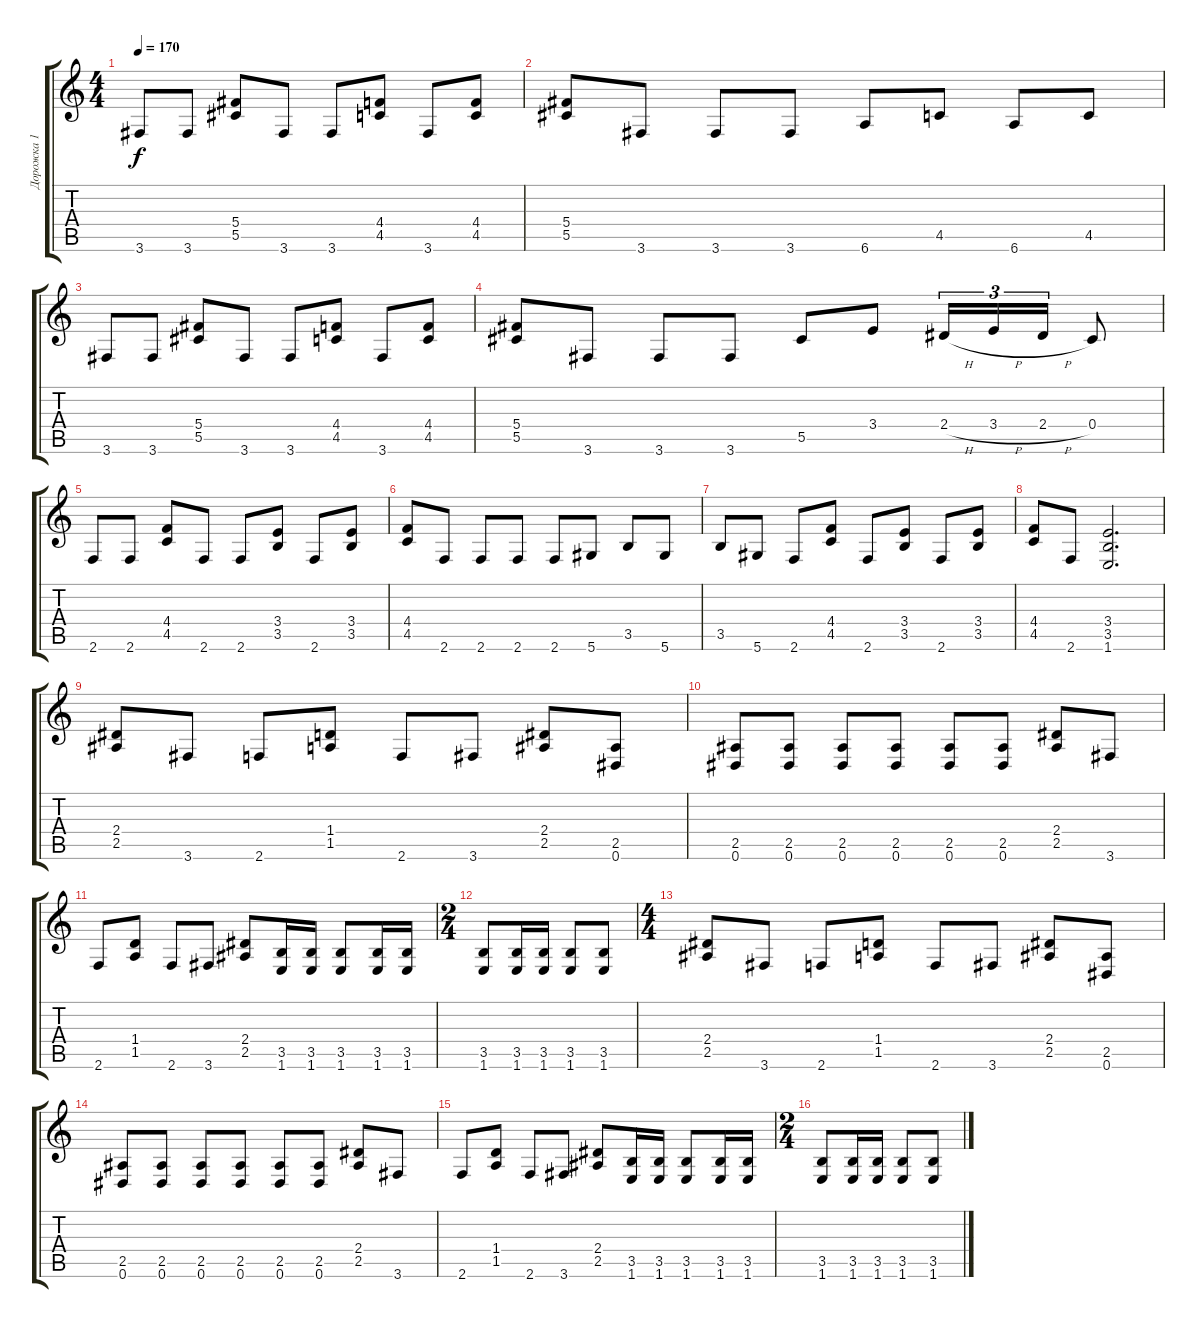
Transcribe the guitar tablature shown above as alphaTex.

\track ("Дорожка 1" "Дорожка 1") {instrument distortionguitar}
\staff {score tabs}
\tuning (Eb4 Bb3 Gb3 Db3 Ab2 Eb2) {hide}
\ts (4 4)
\tempo 170
\clef g2
\ks c
3.6.8{dy f} 3.6.8 (5.4 5.5).8 3.6.8 3.6.8 (4.4 4.5).8 3.6.8 (4.4 4.5).8 |
(5.4 5.5).8 3.6.8 3.6.8 3.6.8 6.6.8 4.5.8 6.6.8 4.5.8 |
3.6.8 3.6.8 (5.4 5.5).8 3.6.8 3.6.8 (4.4 4.5).8 3.6.8 (4.4 4.5).8 |
(5.4 5.5).8 3.6.8 3.6.8 3.6.8 5.5.8 3.4.8 2.4{h}.16{tu (3 2)} 3.4{h}.16{tu (3 2)} 2.4{h}.16{tu (3 2)} 0.4.8 |
2.6.8 2.6.8 (4.4 4.5).8 2.6.8 2.6.8 (3.4 3.5).8 2.6.8 (3.4 3.5).8 |
(4.4 4.5).8 2.6.8 2.6.8 2.6.8 2.6.8 5.6.8 3.5.8 5.6.8 |
3.5.8 5.6.8 2.6.8 (4.4 4.5).8 2.6.8 (3.4 3.5).8 2.6.8 (3.4 3.5).8 |
(4.4 4.5).8 2.6.8 (3.4 3.5 1.6).2{d} |
(2.4 2.5).8 3.6.8 2.6.8 (1.4 1.5).8 2.6.8 3.6.8 (2.4 2.5).8 (2.5 0.6).8 |
(2.5 0.6).8 (2.5 0.6).8 (2.5 0.6).8 (2.5 0.6).8 (2.5 0.6).8 (2.5 0.6).8 (2.4 2.5).8 3.6.8 |
2.6.8 (1.4 1.5).8 2.6.8 3.6.8 (2.4 2.5).8 (3.5 1.6).16 (3.5 1.6).16 (3.5 1.6).8 (3.5 1.6).16 (3.5 1.6).16 |
\ts (2 4)
(3.5 1.6).8 (3.5 1.6).16 (3.5 1.6).16 (3.5 1.6).8 (3.5 1.6).8 |
\ts (4 4)
(2.4 2.5).8 3.6.8 2.6.8 (1.4 1.5).8 2.6.8 3.6.8 (2.4 2.5).8 (2.5 0.6).8 |
(2.5 0.6).8 (2.5 0.6).8 (2.5 0.6).8 (2.5 0.6).8 (2.5 0.6).8 (2.5 0.6).8 (2.4 2.5).8 3.6.8 |
2.6.8 (1.4 1.5).8 2.6.8 3.6.8 (2.4 2.5).8 (3.5 1.6).16 (3.5 1.6).16 (3.5 1.6).8 (3.5 1.6).16 (3.5 1.6).16 |
\ts (2 4)
(3.5 1.6).8 (3.5 1.6).16 (3.5 1.6).16 (3.5 1.6).8 (3.5 1.6).8
